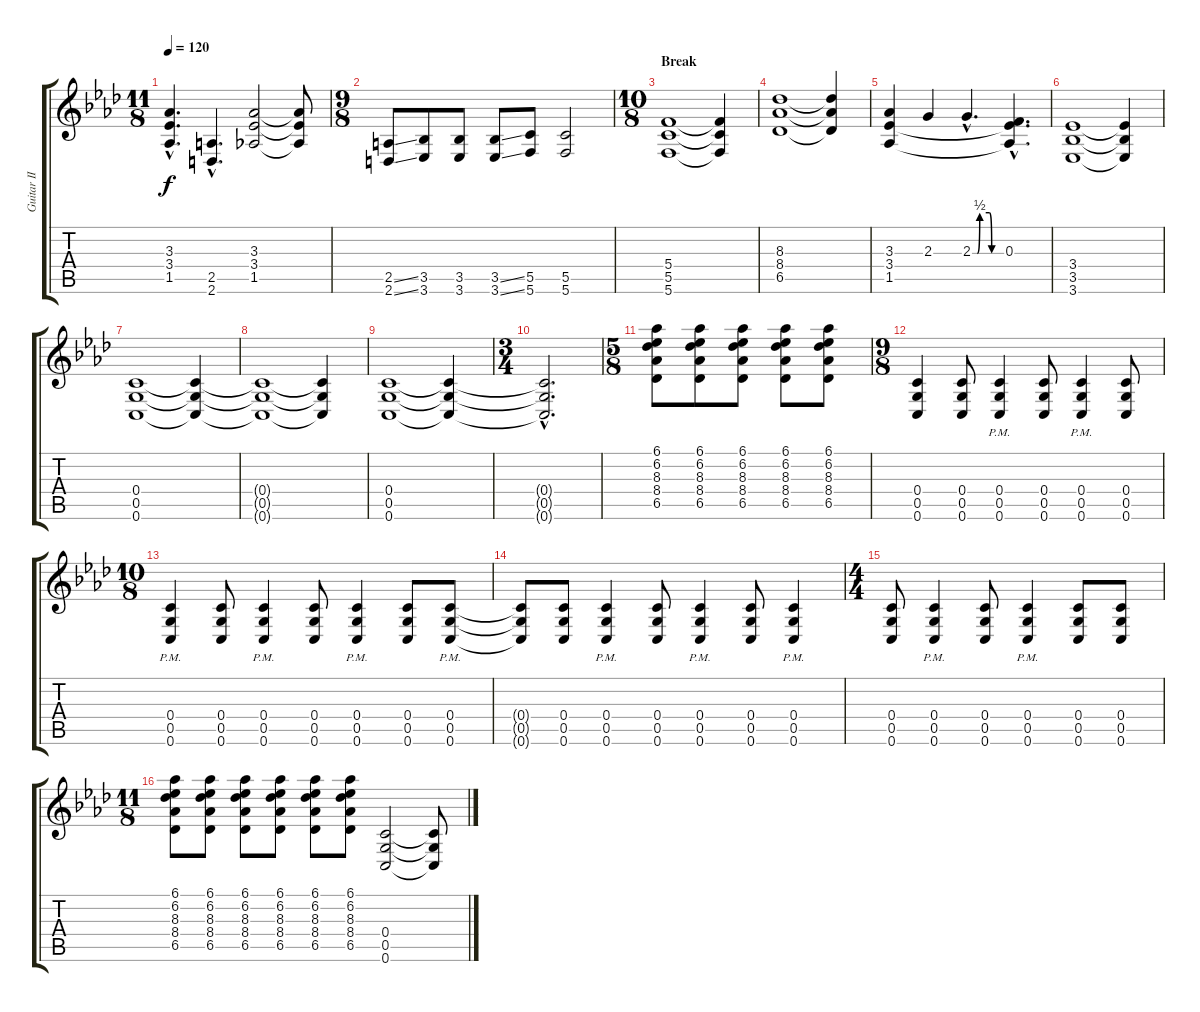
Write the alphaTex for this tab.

\track ("Guitar II" "Guitar II") {instrument distortionguitar}
\staff {score tabs}
\tuning (D4 A3 F3 C3 G2 C2) {hide}
\ts (11 8)
\tempo 120
\clef g2
\ks ab
(3.3{hac} 3.4{hac} 1.5{hac}).4{d dy f} (2.5{hac} 2.6{hac}).4{d} (3.3 3.4 1.5).2 (3.3{t} 3.4{t} 1.5{t}).8 |
\ts (9 8)
(2.5{ss} 2.6{ss}).8 (3.5 3.6).8 (3.5 3.6).8 (3.5{ss} 3.6{ss}).8 (5.5 5.6).8 (5.5 5.6).2 |
\ts (10 8)
\section ("" "Break")
(5.4 5.5 5.6).1 (5.4{t} 5.5{t} 5.6{t}).4 |
(8.3 8.4 6.5).1 (8.3{t} 8.4{t} 6.5{t}).4 |
(3.3 3.4 1.5).4 2.3.4 2.3{be (custom 0 0 10 0 15 2 35 2 40 0 60 0) hac}.4{d} (0.3{hac} 3.4{hac t} 1.5{hac t}).4{d} |
(3.4 3.5 3.6).1 (3.4{t} 3.5{t} 3.6{t}).4 |
(0.4 0.5 0.6).1 (0.4{t} 0.5{t} 0.6{t}).4 |
(0.4{t} 0.5{t} 0.6{t}).1 (0.4{t} 0.5{t} 0.6{t}).4 |
(0.4 0.5 0.6).1 (0.4{t} 0.5{t} 0.6{t}).4 |
\ts (3 4)
(0.4{hac t} 0.5{hac t} 0.6{hac t}).2{d} |
\ts (5 8)
(6.1 6.2 8.3 8.4 6.5).8 (6.1 6.2 8.3 8.4 6.5).8 (6.1 6.2 8.3 8.4 6.5).8 (6.1 6.2 8.3 8.4 6.5).8 (6.1 6.2 8.3 8.4 6.5).8 |
\ts (9 8)
(0.4 0.5 0.6).4 (0.4 0.5 0.6).8 (0.4{pm} 0.5{pm} 0.6{pm}).4 (0.4 0.5 0.6).8 (0.4{pm} 0.5{pm} 0.6{pm}).4 (0.4 0.5 0.6).8 |
\ts (10 8)
(0.4{pm} 0.5{pm} 0.6{pm}).4 (0.4 0.5 0.6).8 (0.4{pm} 0.5{pm} 0.6{pm}).4 (0.4 0.5 0.6).8 (0.4{pm} 0.5{pm} 0.6{pm}).4 (0.4 0.5 0.6).8 (0.4{pm} 0.5{pm} 0.6{pm}).8 |
(0.4{t} 0.5{t} 0.6{t}).8 (0.4 0.5 0.6).8 (0.4{pm} 0.5{pm} 0.6{pm}).4 (0.4 0.5 0.6).8 (0.4{pm} 0.5{pm} 0.6{pm}).4 (0.4 0.5 0.6).8 (0.4{pm} 0.5{pm} 0.6{pm}).4 |
\ts (4 4)
(0.4 0.5 0.6).8 (0.4{pm} 0.5{pm} 0.6{pm}).4 (0.4 0.5 0.6).8 (0.4{pm} 0.5{pm} 0.6{pm}).4 (0.4 0.5 0.6).8 (0.4 0.5 0.6).8 |
\ts (11 8)
(6.1 6.2 8.3 8.4 6.5).8 (6.1 6.2 8.3 8.4 6.5).8 (6.1 6.2 8.3 8.4 6.5).8 (6.1 6.2 8.3 8.4 6.5).8 (6.1 6.2 8.3 8.4 6.5).8 (6.1 6.2 8.3 8.4 6.5).8 (0.4 0.5 0.6).2 (0.4{t} 0.5{t} 0.6{t}).8
